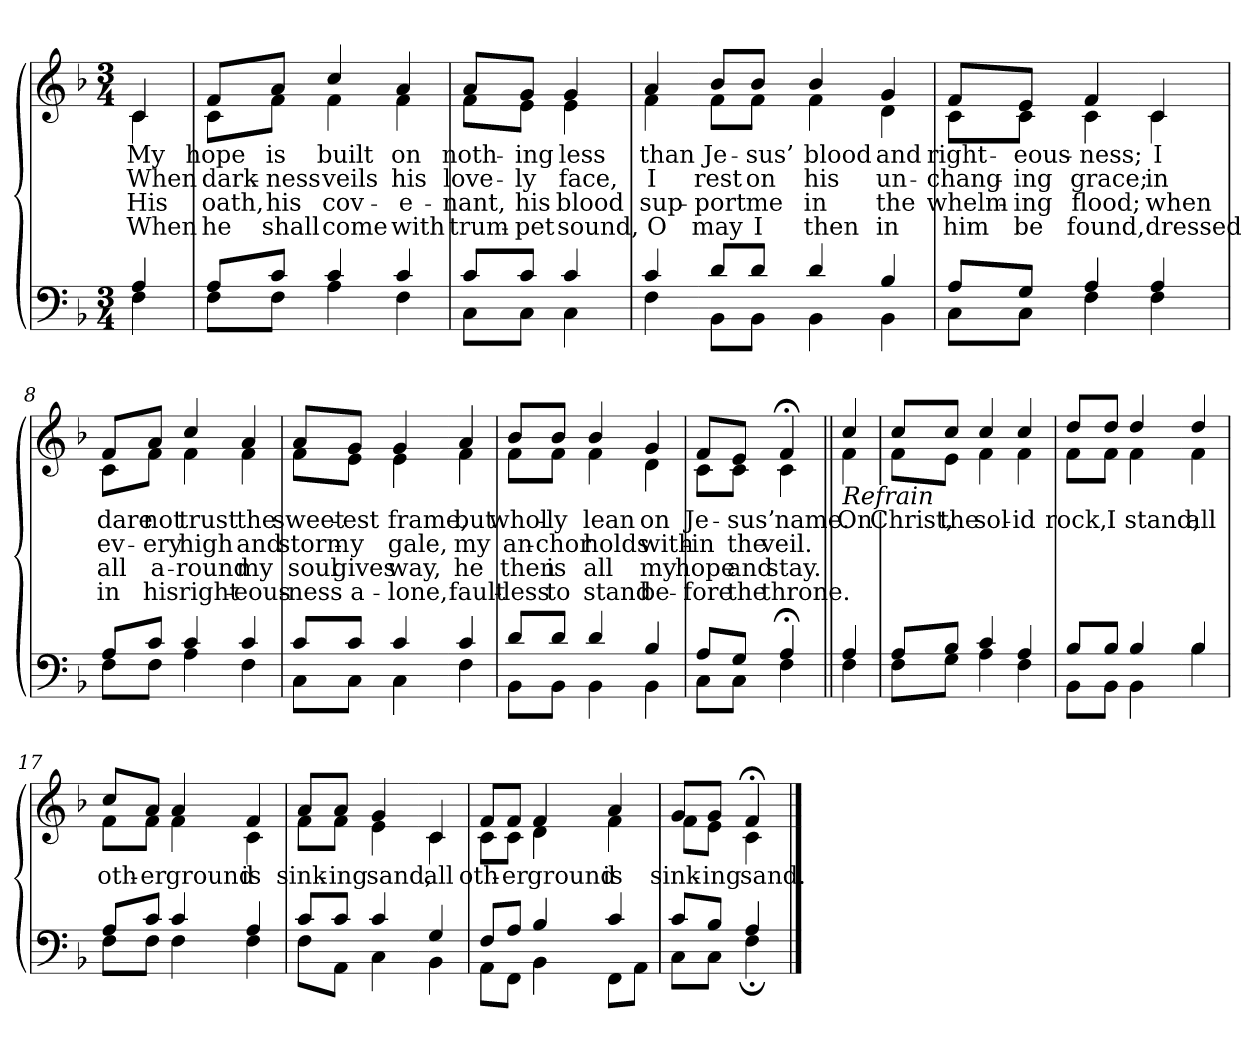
**kern	**kern	**text	**text	**text	**text
*part2	*part1	*part1	*part1	*part1	*part1
*staff2	*staff1	*staff1	*staff1	*staff1	*staff1
*clefF4	*clefG2	*	*	*	*
*k[b-]	*k[b-]	*	*	*	*
*M3/4	*M3/4	*	*	*	*
=1	=1	=1	=1	=1	=1
*^	*	*	*	*	*
!	!	!LO:TX:b:i:t=Verse	!	!	!	!
!	!	!	!LO:LY:b	!LO:LY:b	!LO:LY:b	!LO:LY:b
*	*	*^	*	*	*	*
4A/	4F\	4c/	4c\	My	When	His	When
=2	=2	=2	=2	=2	=2	=2	=2
!	!	!	!	!LO:LY:b	!LO:LY:b	!LO:LY:b	!LO:LY:b
8A/L	8F\L	8f/L	8c\L	hope	dark-	oath,	he
!	!	!	!	!LO:LY:b	!LO:LY:b	!LO:LY:b	!LO:LY:b
8c/J	8F\J	8a/J	8f\J	is	-ness	his	shall
!	!	!	!	!LO:LY:b	!LO:LY:b	!LO:LY:b	!LO:LY:b
4c/	4A\	4cc/	4f\	built	veils	cov-	come
!	!	!	!	!LO:LY:b	!LO:LY:b	!LO:LY:b	!LO:LY:b
4c/	4F\	4a/	4f\	on	his	-e-	with
=3	=3	=3	=3	=3	=3	=3	=3
!	!	!	!	!LO:LY:b	!LO:LY:b	!LO:LY:b	!LO:LY:b
8c/L	8C\L	8a/L	8f\L	noth-	love-	-nant,	trum-
!	!	!	!	!LO:LY:b	!LO:LY:b	!LO:LY:b	!LO:LY:b
8c/J	8C\J	8g/J	8e\J	-ing	-ly	his	-pet
!	!	!	!	!LO:LY:b	!LO:LY:b	!LO:LY:b	!LO:LY:b
4c/	4C\	4g/	4e\	less	face,	blood	sound,
=4	=4	=4	=4	=4	=4	=4	=4
!	!	!	!	!LO:LY:b	!LO:LY:b	!LO:LY:b	!LO:LY:b
4c/	4F\	4a/	4f\	than	I	sup-	O
!!LO:LB:g=z	!!
=5-	=5-	=5-	=5-	=5-	=5-	=5-	=5-
!	!	!	!	!LO:LY:b	!LO:LY:b	!LO:LY:b	!LO:LY:b
8d/L	8BB-\L	8b-/L	8f\L	Je-	rest	-port	may
!	!	!	!	!LO:LY:b	!LO:LY:b	!LO:LY:b	!LO:LY:b
8d/J	8BB-\J	8b-/J	8f\J	-sus’	on	me	I
!	!	!	!	!LO:LY:b	!LO:LY:b	!LO:LY:b	!LO:LY:b
4d/	4BB-\	4b-/	4f\	blood	his	in	then
!	!	!	!	!LO:LY:b	!LO:LY:b	!LO:LY:b	!LO:LY:b
4B-/	4BB-\	4g/	4d\	and	un-	the	in
=6	=6	=6	=6	=6	=6	=6	=6
!	!	!	!	!LO:LY:b	!LO:LY:b	!LO:LY:b	!LO:LY:b
8A/L	8C\L	8f/L	8c\L	right-	-chang-	whelm-	him
!	!	!	!	!LO:LY:b	!LO:LY:b	!LO:LY:b	!LO:LY:b
8G/J	8C\J	8e/J	8c\J	-eous-	-ing	-ing	be
!	!	!	!	!LO:LY:b	!LO:LY:b	!LO:LY:b	!LO:LY:b
4A/	4F\	4f/	4c\	-ness;	grace;	flood;	found,
!!LO:LB:g=z	!!
=7-	=7-	=7-	=7-	=7-	=7-	=7-	=7-
!	!	!	!	!LO:LY:b	!LO:LY:b	!LO:LY:b	!LO:LY:b
4A/	4F\	4c/	4c\	I	in	when	dressed
=8	=8	=8	=8	=8	=8	=8	=8
!	!	!	!	!LO:LY:b	!LO:LY:b	!LO:LY:b	!LO:LY:b
8A/L	8F\L	8f/L	8c\L	dare	ev-	all	in
!	!	!	!	!LO:LY:b	!LO:LY:b	!LO:LY:b	!LO:LY:b
8c/J	8F\J	8a/J	8f\J	not	-ery	a-	his
!	!	!	!	!LO:LY:b	!LO:LY:b	!LO:LY:b	!LO:LY:b
4c/	4A\	4cc/	4f\	trust	high	-round	right-
!	!	!	!	!LO:LY:b	!LO:LY:b	!LO:LY:b	!LO:LY:b
4c/	4F\	4a/	4f\	the	and	my	-eous-
=9	=9	=9	=9	=9	=9	=9	=9
!	!	!	!	!LO:LY:b	!LO:LY:b	!LO:LY:b	!LO:LY:b
8c/L	8C\L	8a/L	8f\L	sweet-	storm-	soul	-ness
!	!	!	!	!LO:LY:b	!LO:LY:b	!LO:LY:b	!LO:LY:b
8c/J	8C\J	8g/J	8e\J	-est	-y	gives	a-
!	!	!	!	!LO:LY:b	!LO:LY:b	!LO:LY:b	!LO:LY:b
4c/	4C\	4g/	4e\	frame,	gale,	way,	-lone,
!!LO:LB:g=z	!!
=10-	=10-	=10-	=10-	=10-	=10-	=10-	=10-
!	!	!	!	!LO:LY:b	!LO:LY:b	!LO:LY:b	!LO:LY:b
4c/	4F\	4a/	4f\	but	my	he	fault-
=11	=11	=11	=11	=11	=11	=11	=11
!	!	!	!	!LO:LY:b	!LO:LY:b	!LO:LY:b	!LO:LY:b
8d/L	8BB-\L	8b-/L	8f\L	whol-	an-	then	-less
!	!	!	!	!LO:LY:b	!LO:LY:b	!LO:LY:b	!LO:LY:b
8d/J	8BB-\J	8b-/J	8f\J	-ly	-chor	is	to
!	!	!	!	!LO:LY:b	!LO:LY:b	!LO:LY:b	!LO:LY:b
4d/	4BB-\	4b-/	4f\	lean	holds	all	stand
!	!	!	!	!LO:LY:b	!LO:LY:b	!LO:LY:b	!LO:LY:b
4B-/	4BB-\	4g/	4d\	on	with-	my	be-
=12	=12	=12	=12	=12	=12	=12	=12
!	!	!	!	!LO:LY:b	!LO:LY:b	!LO:LY:b	!LO:LY:b
8A/L	8C\L	8f/L	8c\L	Je-	-in	hope	-fore
!	!	!	!	!LO:LY:b	!LO:LY:b	!LO:LY:b	!LO:LY:b
8G/J	8C\J	8e/J	8c\J	-sus’	the	and	the
!	!	!	!	!LO:LY:b	!LO:LY:b	!LO:LY:b	!LO:LY:b
4A;/	4F\	4f;</	4c\	name.	veil.	stay.	throne.
!!LO:LB:g=z	!!
=13||	=13||	=13||	=13||	=13||	=13||	=13||	=13||
!	!	!LO:TX:b:i:t=Refrain	!	!	!	!	!
!	!	!	!	!LO:LY:b	!	!	!
4A/	4F\	4cc/	4f\	On	.	.	.
=14	=14	=14	=14	=14	=14	=14	=14
!	!	!	!	!LO:LY:b	!	!	!
8A/L	8F\L	8cc/L	8f\L	Christ,	.	.	.
!	!	!	!	!LO:LY:b	!	!	!
8B-/J	8G\J	8cc/J	8e\J	the	.	.	.
!	!	!	!	!LO:LY:b	!	!	!
4c/	4A\	4cc/	4f\	sol-	.	.	.
!	!	!	!	!LO:LY:b	!	!	!
4A/	4F\	4cc/	4f\	-id	.	.	.
=15	=15	=15	=15	=15	=15	=15	=15
!	!	!	!	!LO:LY:b	!	!	!
8B-/L	8BB-\L	8dd/L	8f\L	rock,	.	.	.
!	!	!	!	!LO:LY:b	!	!	!
8B-/J	8BB-\J	8dd/J	8f\J	I	.	.	.
!	!	!	!	!LO:LY:b	!	!	!
4B-/	4BB-\	4dd/	4f\	stand;	.	.	.
!!LO:LB:g=z	!!
=16-	=16-	=16-	=16-	=16-	=16-	=16-	=16-
!	!	!	!	!LO:LY:b	!	!	!
4B-/	4B-\	4dd/	4f\	all	.	.	.
=17	=17	=17	=17	=17	=17	=17	=17
!	!	!	!	!LO:LY:b	!	!	!
8A/L	8F\L	8cc/L	8f\L	oth-	.	.	.
!	!	!	!	!LO:LY:b	!	!	!
8c/J	8F\J	8a/J	8f\J	-er	.	.	.
!	!	!	!	!LO:LY:b	!	!	!
4c/	4F\	4a/	4f\	ground	.	.	.
!	!	!	!	!LO:LY:b	!	!	!
4A/	4F\	4f/	4c\	is	.	.	.
=18	=18	=18	=18	=18	=18	=18	=18
!	!	!	!	!LO:LY:b	!	!	!
8c/L	8F\L	8a/L	8f\L	sink-	.	.	.
!	!	!	!	!LO:LY:b	!	!	!
8c/J	8AA\J	8a/J	8f\J	-ing	.	.	.
!	!	!	!	!LO:LY:b	!	!	!
4c/	4C\	4g/	4e\	sand,	.	.	.
!!LO:LB:g=z	!!
=19-	=19-	=19-	=19-	=19-	=19-	=19-	=19-
!	!	!	!	!LO:LY:b	!	!	!
4G/	4BB-\	4c/	4c\	all	.	.	.
=20	=20	=20	=20	=20	=20	=20	=20
!	!	!	!	!LO:LY:b	!	!	!
8F/L	8AA\L	8f/L	8c\L	oth-	.	.	.
!	!	!	!	!LO:LY:b	!	!	!
8A/J	8FF\J	8f/J	8c\J	-er	.	.	.
!	!	!	!	!LO:LY:b	!	!	!
4B-/	4BB-\	4f/	4d\	ground	.	.	.
!	!	!	!	!LO:LY:b	!	!	!
4c/	8FF\L	4a/	4f\	is	.	.	.
.	8AA\J	.	.	.	.	.	.
=21	=21	=21	=21	=21	=21	=21	=21
!	!	!	!	!LO:LY:b	!	!	!
8c/L	8C\L	8g/L	8f\L	sink-	.	.	.
!	!	!	!	!LO:LY:b	!	!	!
8B-/J	8C\J	8g/J	8e\J	-ing	.	.	.
!	!	!	!	!LO:LY:b	!	!	!
4A/	4F;<\	4f;</	4c\	sand.	.	.	.
*v	*v	*	*	*	*	*	*
*	*v	*v	*	*	*	*
==	==	==	==	==	==
*-	*-	*-	*-	*-	*-
